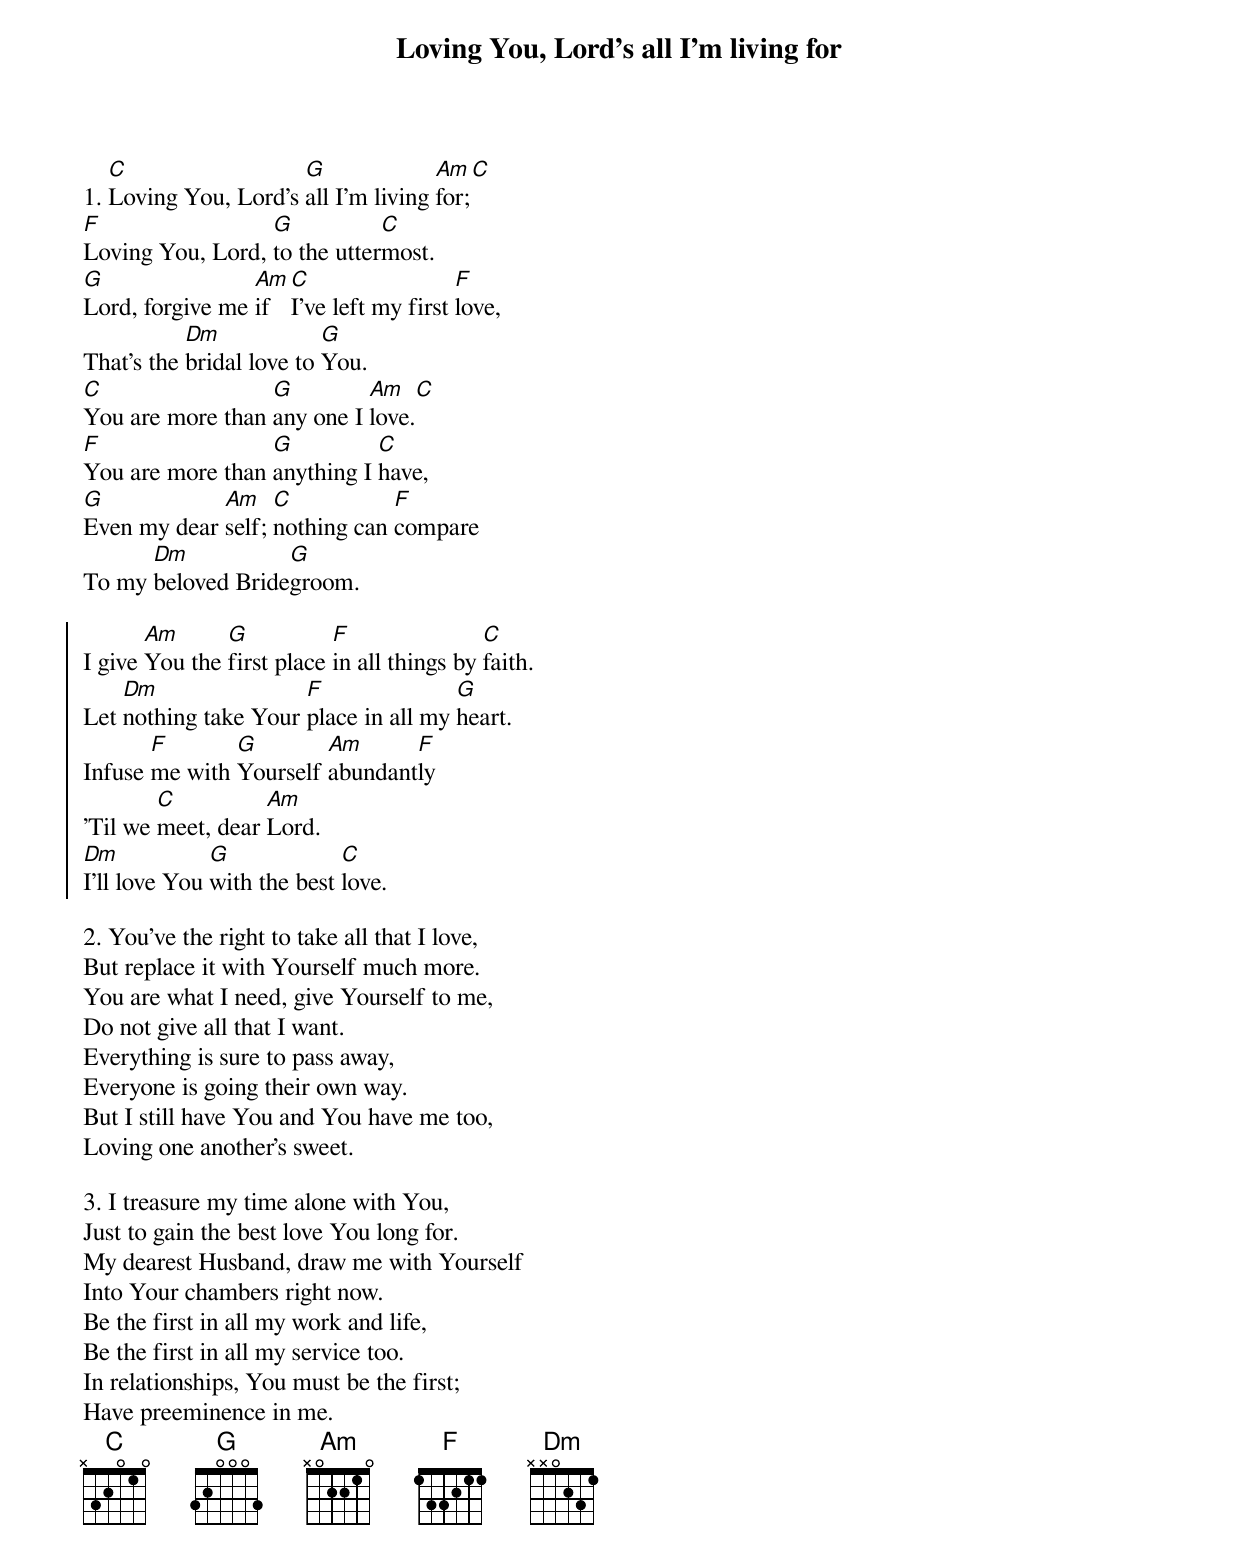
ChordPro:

{t:Loving You, Lord's all I'm living for}

1. [C]Loving You, Lord's [G]all I'm living [Am]for;[C]
[F]Loving You, Lord, [G]to the utter[C]most.
[G]Lord, forgive me [Am]if [C]I've left my first [F]love,
That's the [Dm]bridal love to [G]You.
[C]You are more than [G]any one I [Am]love.[C]
[F]You are more than [G]anything I [C]have,
[G]Even my dear [Am]self; [C]nothing can [F]compare
To my [Dm]beloved Bride[G]groom.

{soc}
I give [Am]You the [G]first place [F]in all things by [C]faith.
Let [Dm]nothing take Your [F]place in all my [G]heart.
Infuse [F]me with [G]Yourself [Am]abundant[F]ly
'Til we [C]meet, dear [Am]Lord.
[Dm]I'll love You [G]with the best [C]love.
{eoc}

2. You've the right to take all that I love,
But replace it with Yourself much more.
You are what I need, give Yourself to me,
Do not give all that I want.
Everything is sure to pass away,
Everyone is going their own way.
But I still have You and You have me too,
Loving one another's sweet.

3. I treasure my time alone with You,
Just to gain the best love You long for.
My dearest Husband, draw me with Yourself
Into Your chambers right now.
Be the first in all my work and life,
Be the first in all my service too.
In relationships, You must be the first;
Have preeminence in me.
